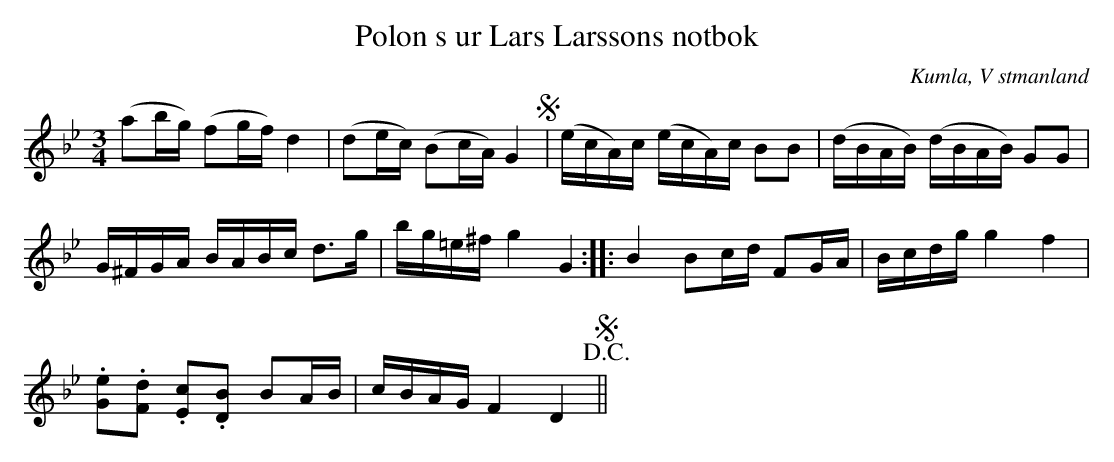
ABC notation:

X:1
T:Polon s ur Lars Larssons notbok
O:Kumla, V stmanland
M:3/4
L:1/16
K:Gm
(a2bg) (f2gf) d4 | (d2ec) (B2cA) G4 S|  (ecA)c (ecA)c B2B2 | (dBAB) (dBAB) G2G2 |
G^FGA BABc d2>g2 | bg=e^f g4 G4 :: B4 B2cd F2GA | Bcdg g4 f4 |
.[eG]2.[dF]2 .[cE]2.[BD]2  B2AB | cBAG F4 D4 !D.C.!S ||
